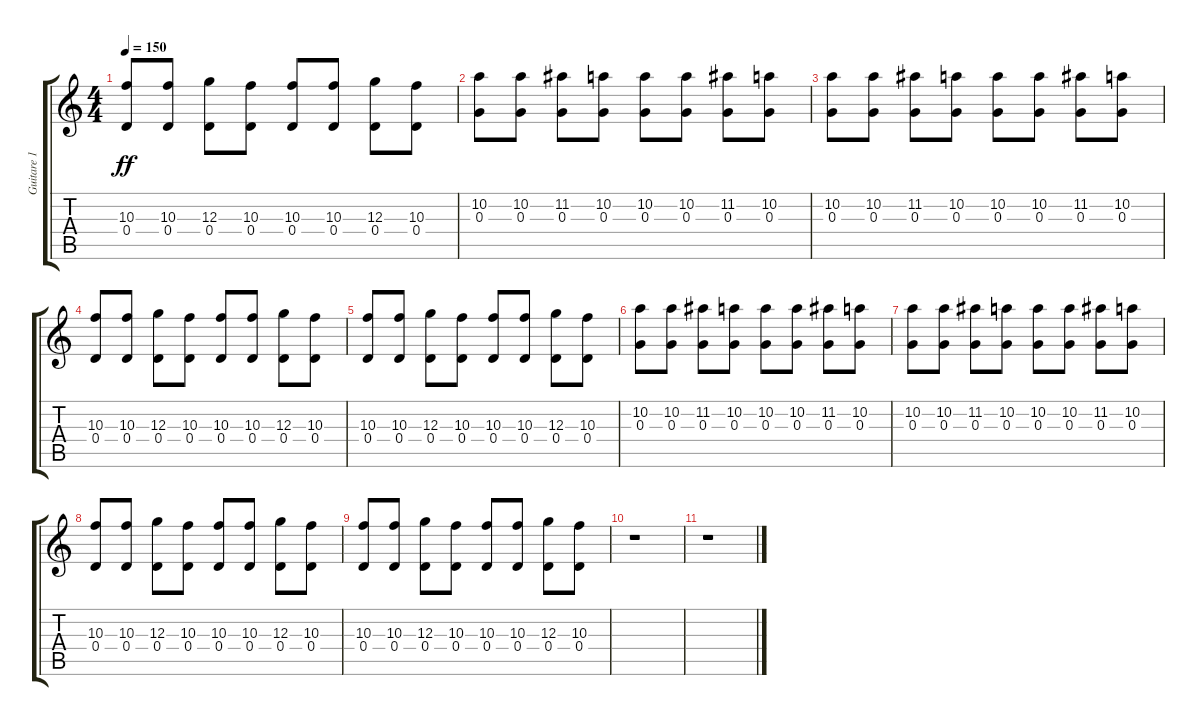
\track ("Guitare 1" "Guitare 1") {instrument distortionguitar}
\staff {score tabs}
\tuning (E4 B3 G3 D3 A2 E2) {hide}
\ts (4 4)
\tempo 150
\clef g2
\ks c
(10.3 0.4).8{dy ff} (10.3 0.4).8 (12.3 0.4).8 (10.3 0.4).8 (10.3 0.4).8 (10.3 0.4).8 (12.3 0.4).8 (10.3 0.4).8 |
(10.2 0.3).8 (10.2 0.3).8 (11.2 0.3).8 (10.2 0.3).8 (10.2 0.3).8 (10.2 0.3).8 (11.2 0.3).8 (10.2 0.3).8 |
(10.2 0.3).8 (10.2 0.3).8 (11.2 0.3).8 (10.2 0.3).8 (10.2 0.3).8 (10.2 0.3).8 (11.2 0.3).8 (10.2 0.3).8 |
(10.3 0.4).8 (10.3 0.4).8 (12.3 0.4).8 (10.3 0.4).8 (10.3 0.4).8 (10.3 0.4).8 (12.3 0.4).8 (10.3 0.4).8 |
(10.3 0.4).8 (10.3 0.4).8 (12.3 0.4).8 (10.3 0.4).8 (10.3 0.4).8 (10.3 0.4).8 (12.3 0.4).8 (10.3 0.4).8 |
(10.2 0.3).8 (10.2 0.3).8 (11.2 0.3).8 (10.2 0.3).8 (10.2 0.3).8 (10.2 0.3).8 (11.2 0.3).8 (10.2 0.3).8 |
(10.2 0.3).8 (10.2 0.3).8 (11.2 0.3).8 (10.2 0.3).8 (10.2 0.3).8 (10.2 0.3).8 (11.2 0.3).8 (10.2 0.3).8 |
(10.3 0.4).8 (10.3 0.4).8 (12.3 0.4).8 (10.3 0.4).8 (10.3 0.4).8 (10.3 0.4).8 (12.3 0.4).8 (10.3 0.4).8 |
(10.3 0.4).8 (10.3 0.4).8 (12.3 0.4).8 (10.3 0.4).8 (10.3 0.4).8 (10.3 0.4).8 (12.3 0.4).8 (10.3 0.4).8 |
r.1 |
r.1
